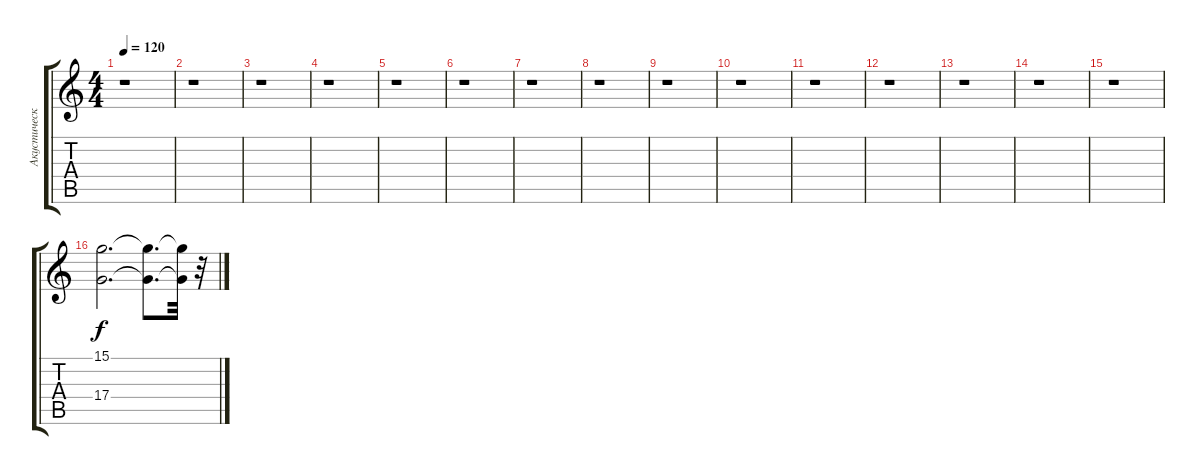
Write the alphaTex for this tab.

\track ("Акустический Гранд Роял" "Акустическ") {instrument acousticgrandpiano}
\staff {score tabs}
\tuning (E4 B3 G3 D3 A2 E2) {hide}
\ts (4 4)
\tempo 120
\clef g2
\ks c
r.1{dy f} |
r.1 |
r.1 |
r.1 |
r.1 |
r.1 |
r.1 |
r.1 |
r.1 |
r.1 |
r.1 |
r.1 |
r.1 |
r.1 |
r.1 |
(15.1 17.4).2{d instrument stringensemble1} (15.1{t} 17.4{t}).8{d} (15.1{t} 17.4{t}).32 r.32
